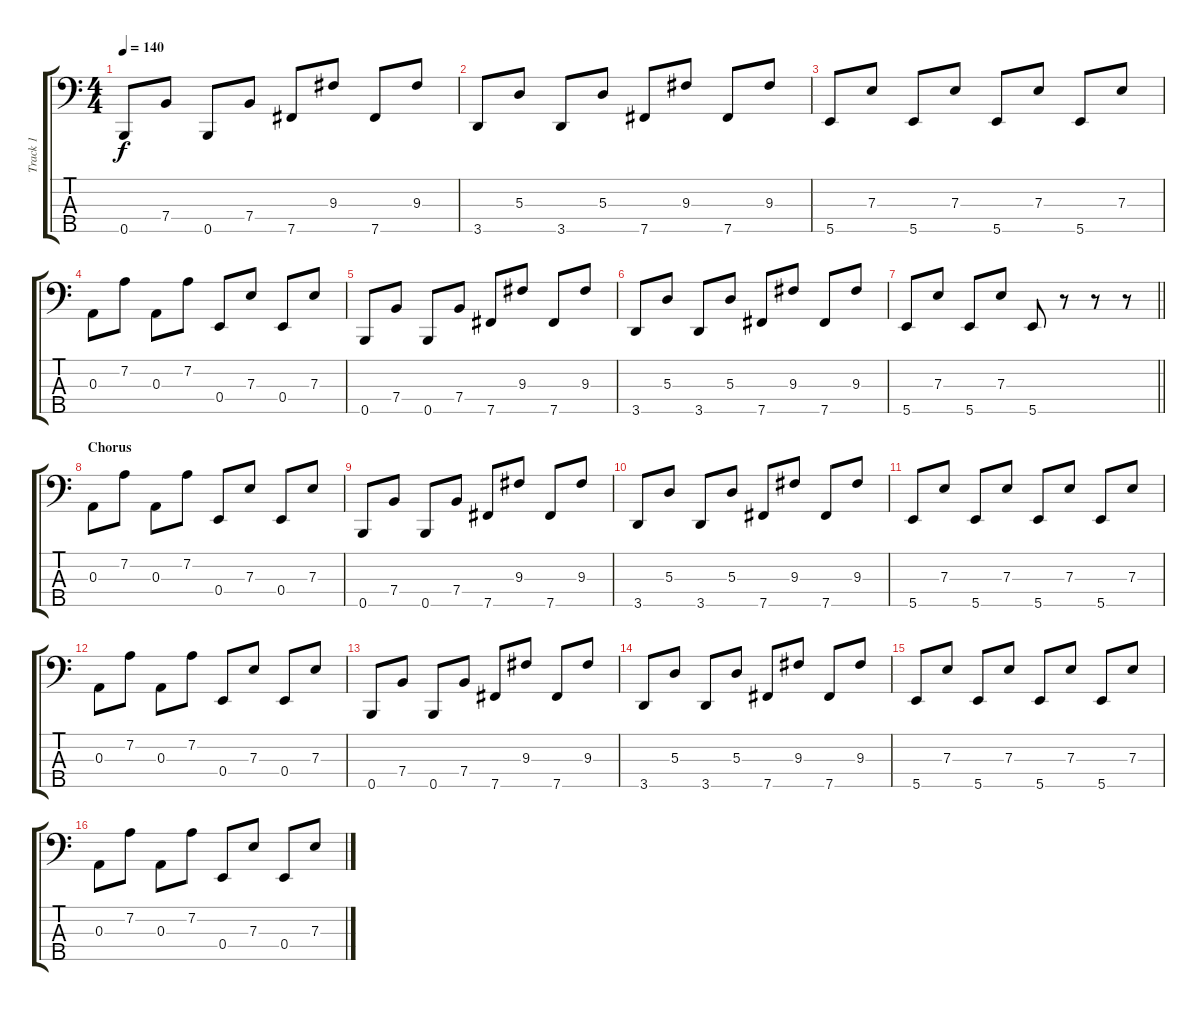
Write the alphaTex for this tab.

\track ("Track 1" "Track 1") {instrument electricbassfinger}
\staff {score tabs}
\tuning (G2 D2 A1 E1 B0) {hide}
\ts (4 4)
\tempo 140
\clef f4
\ks c
0.5.8{dy f} 7.4.8 0.5.8 7.4.8 7.5.8 9.3.8 7.5.8 9.3.8 |
3.5.8 5.3.8 3.5.8 5.3.8 7.5.8 9.3.8 7.5.8 9.3.8 |
5.5.8 7.3.8 5.5.8 7.3.8 5.5.8 7.3.8 5.5.8 7.3.8 |
0.3.8 7.2.8 0.3.8 7.2.8 0.4.8 7.3.8 0.4.8 7.3.8 |
0.5.8 7.4.8 0.5.8 7.4.8 7.5.8 9.3.8 7.5.8 9.3.8 |
3.5.8 5.3.8 3.5.8 5.3.8 7.5.8 9.3.8 7.5.8 9.3.8 |
\barLineRight lightlight
5.5.8 7.3.8 5.5.8 7.3.8 5.5.8 r.8 r.8 r.8 |
\section ("" "Chorus")
0.3.8{volume 16 instrument lead2sawtooth} 7.2.8 0.3.8 7.2.8 0.4.8 7.3.8 0.4.8 7.3.8 |
0.5.8 7.4.8 0.5.8 7.4.8 7.5.8 9.3.8 7.5.8 9.3.8 |
3.5.8 5.3.8 3.5.8 5.3.8 7.5.8 9.3.8 7.5.8 9.3.8 |
5.5.8 7.3.8 5.5.8 7.3.8 5.5.8 7.3.8 5.5.8 7.3.8 |
0.3.8 7.2.8 0.3.8 7.2.8 0.4.8 7.3.8 0.4.8 7.3.8 |
0.5.8 7.4.8 0.5.8 7.4.8 7.5.8 9.3.8 7.5.8 9.3.8 |
3.5.8 5.3.8 3.5.8 5.3.8 7.5.8 9.3.8 7.5.8 9.3.8 |
5.5.8 7.3.8 5.5.8 7.3.8 5.5.8 7.3.8 5.5.8 7.3.8 |
0.3.8{volume 16 instrument lead2sawtooth} 7.2.8 0.3.8 7.2.8 0.4.8 7.3.8 0.4.8 7.3.8
